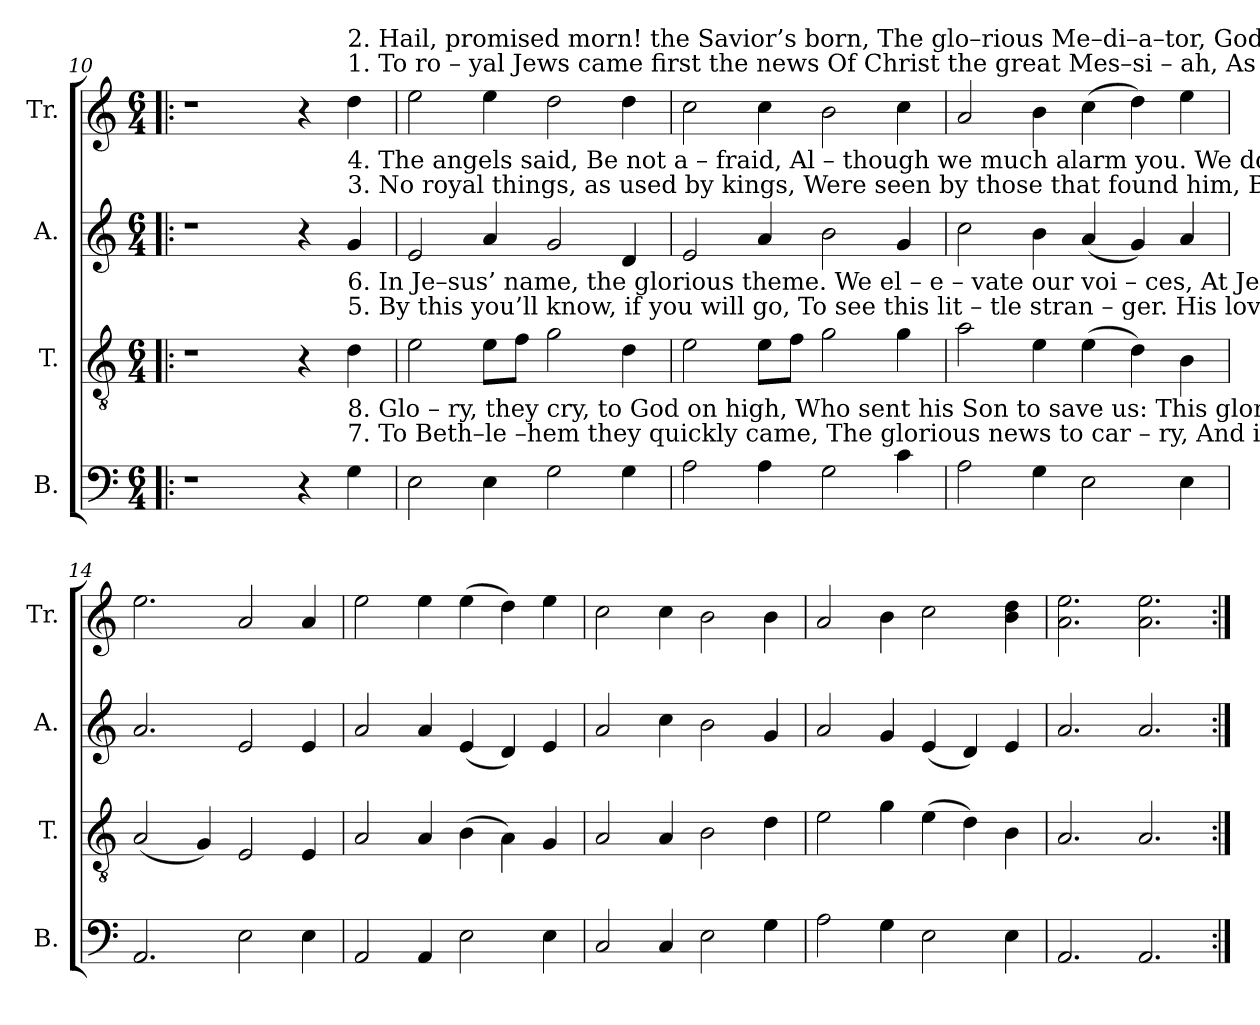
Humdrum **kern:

**kern	**kern	**kern	**kern
*part4	*part3	*part2	*part1
*staff4	*staff3	*staff2	*staff1
*I"B.	*I"T.	*I"A.	*I"Tr.
*I'B.	*I'T.	*I'A.	*I'Tr.
*clefF4	*clefGv2	*clefG2	*clefG2
*k[]	*k[]	*k[]	*k[]
*M6/4	*M6/4	*M6/4	*M6/4
=10!|:	=10!|:	=10!|:	=10!|:
1r	1r	1r	1r
4r	4r	4r	4r
!	!	!	!LO:TX:a:t=1. To  ro – yal  Jews  came first the news  Of Christ the great Mes–si  –  ah,    As  was  foretold by prophets old,    I – sai – ah, Je   –  re  – mi – ah.
!	!	!	!LO:TX:a:t=2. Hail, promised morn! the Savior’s born, The glo–rious Me–di–a–tor, God's blessed Word made flesh and blood, Assumed  the  human  nature.
!	!	!LO:TX:a:t=3. No  royal  things,  as  used  by  kings, Were seen by those that found him, But  in  the  hay  the  stranger  lay, With swaddling bands around him.	!
!	!	!LO:TX:a:t=4. The angels  said,   Be  not   a – fraid,  Al – though  we  much  alarm  you. We  do  appear good news to bear,  As  now  we  will  in – form   you.	!
!	!LO:TX:a:t=5. By  this  you’ll know,  if you will go,   To  see   this  lit  –  tle   stran – ger.   His  lovely charms in Mary’s arms,  Both ly –ing  in     a     man – ger.	!	!
!	!LO:TX:a:t=6. In  Je–sus’ name, the glorious theme.  We  el  – e –  vate   our  voi  –  ces,    At  Jesus’  birth be peace on earth,  Meanwhile all  heav'n re–joi–ces.	!	!
!LO:TX:a:t=7. To  Beth–le –hem they  quickly came,  The  glorious  news  to  car  –  ry,   And in the stall they found them all, Joseph,  the  Babe, and  Ma – ry.	!	!	!
!LO:TX:a:t=8. Glo – ry,  they  cry,  to  God  on  high, Who sent his Son  to    save     us&colon;  This glorious morn the Savior's born, His  name  it  is  Christ  Je – sus.	!	!	!
4G!\	4d!\	4g!/	4dd!\
=11	=11	=11	=11
2E!\	2e!\	2e!/	2ee!\
4E!\	8e!\L	4a!/	4ee!\
.	8f!\J	.	.
2G!\	2g!\	2g!/	2dd!\
4G!\	4d!\	4d!/	4dd!\
=12	=12	=12	=12
2A!\	2e!\	2e!/	2cc!\
4A!\	8e!\L	4a!/	4cc!\
.	8f!\J	.	.
2G!\	2g!\	2b!\	2b!\
4c!\	4g!\	4g!/	4cc!\
=13	=13	=13	=13
2A!\	2a!\	2cc!\	2a!/
4G!\	4e!\	4b!\	4b!\
2E!\	(4e!\	(4a!/	(4cc!\
.	4d!\)	4g!/)	4dd!\)
4E!\	4B!\	4a!/	4ee!\
=14	=14	=14	=14
2.AA!/	(2A!/	2.a!/	2.ee!\
.	4G!/)	.	.
2E!\	2E!/	2e!/	2a!/
4E!\	4E!/	4e!/	4a!/
=15	=15	=15	=15
2AA!/	2A!/	2a!/	2ee!\
4AA!/	4A!/	4a!/	4ee!\
2E!\	(4B!\	(4e!/	(4ee!\
.	4A!\)	4d!/)	4dd!\)
4E!\	4G!/	4e!/	4ee!\
=16	=16	=16	=16
2C!/	2A!/	2a!/	2cc!\
4C!/	4A!/	4cc!\	4cc!\
2E!\	2B!\	2b!\	2b!\
4G!\	4d!\	4g!/	4b!\
=17	=17	=17	=17
2A!\	2e!\	2a!/	2a!/
4G!\	4g!\	4g!/	4b!\
2E!\	(4e!\	(4e!/	2cc!\
.	4d!\)	4d!/)	.
4E!\	4B!\	4e!/	4b!\ 4dd!\
=18	=18	=18	=18
2.AA!/	2.A!/	2.a!/	2.a!\ 2.ee!\
2.AA!/	2.A!/	2.a!/	2.a!\ 2.ee!\
=:|!	=:|!	=:|!	=:|!
*-	*-	*-	*-
